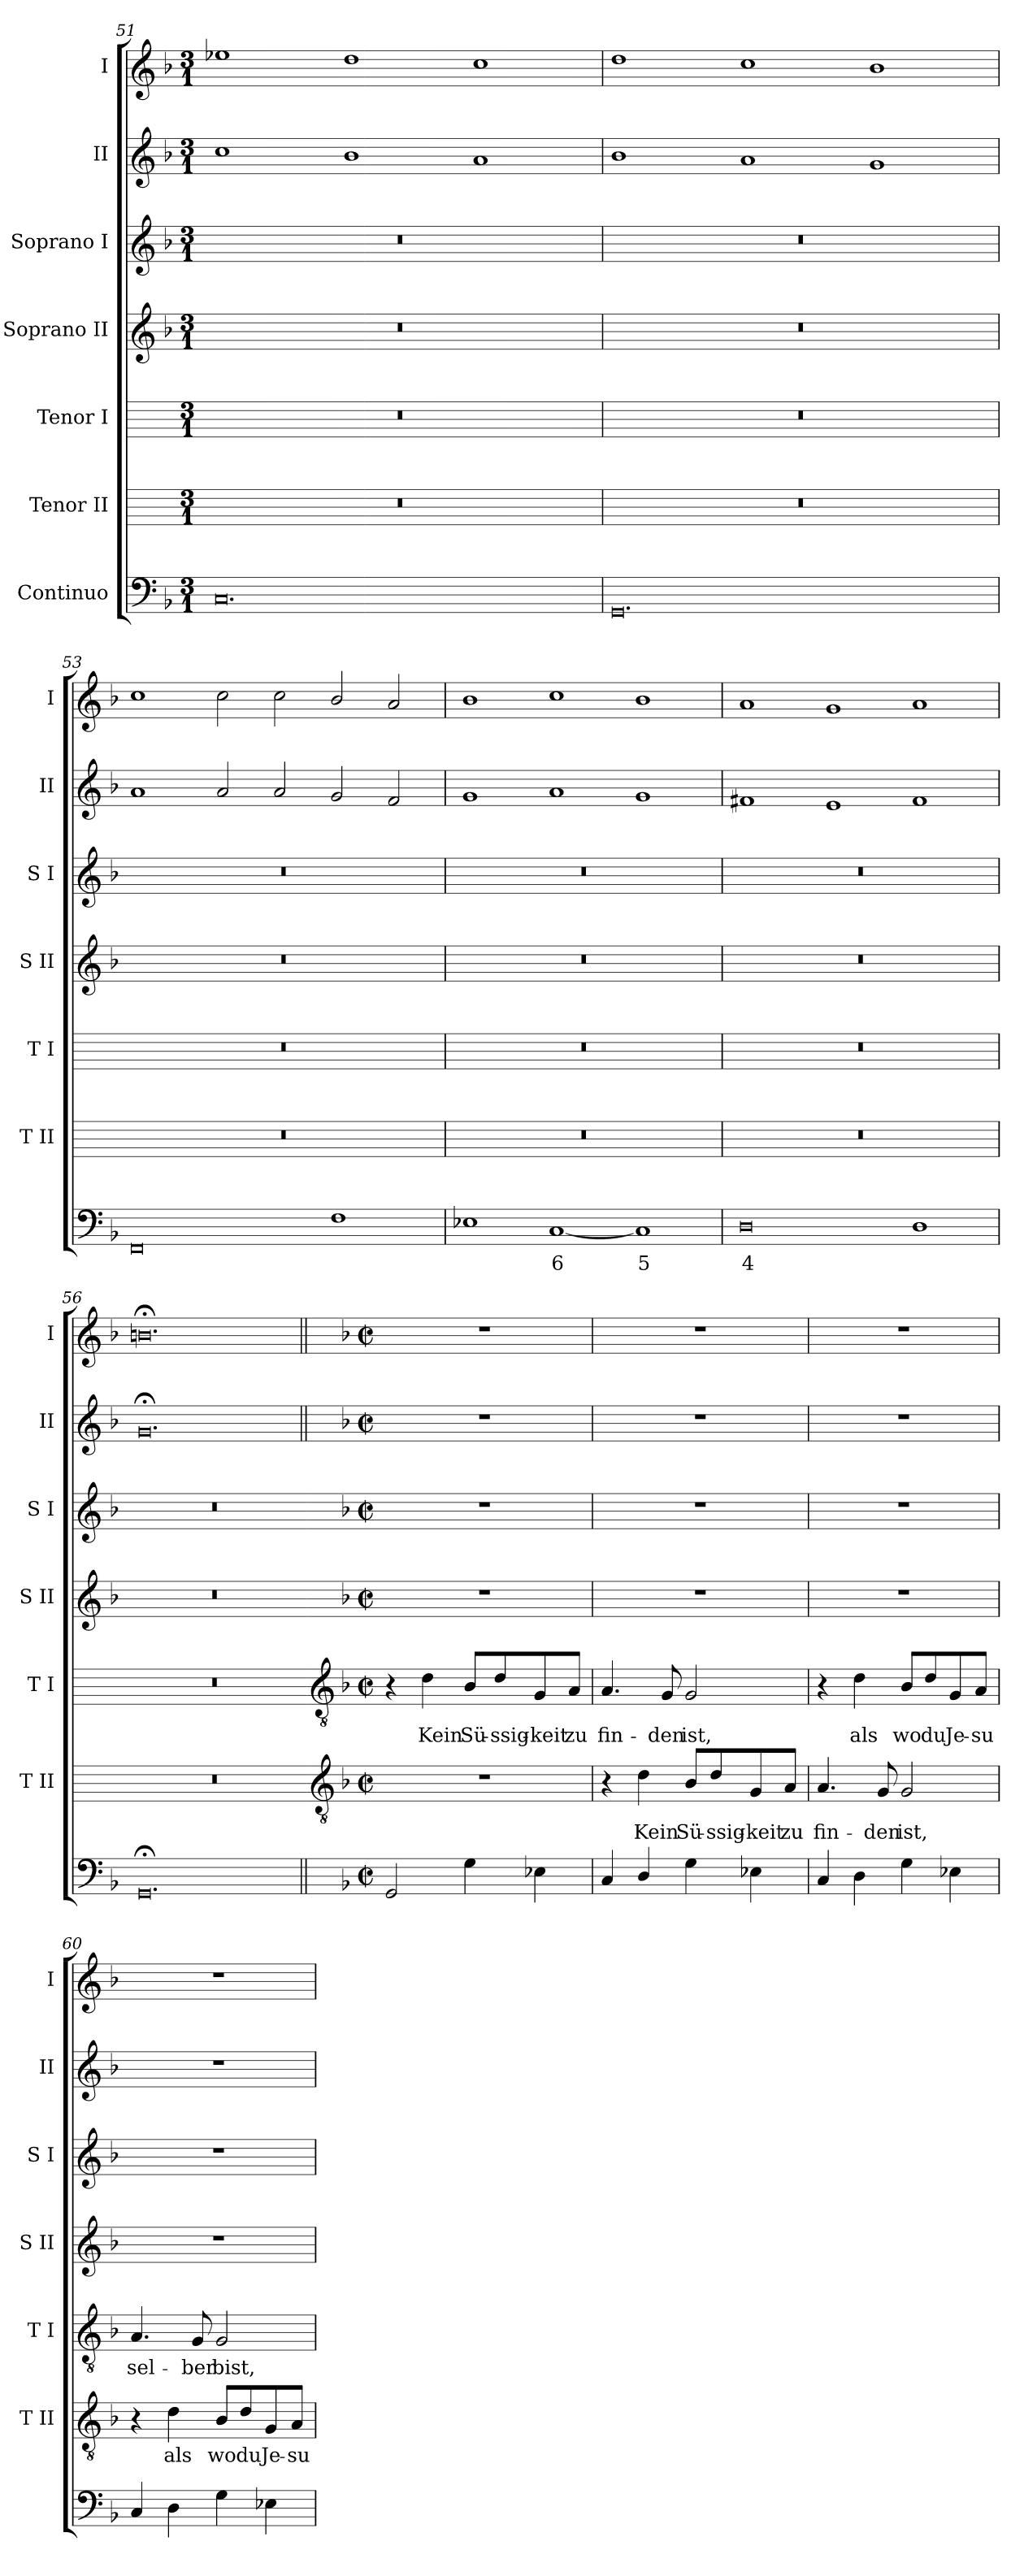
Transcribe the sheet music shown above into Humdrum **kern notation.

**kern	**text	**kern	**text	**kern	**text	**kern	**kern	**kern	**kern
*part7	*part7	*part6	*part6	*part5	*part5	*part4	*part3	*part2	*part1
*staff7	*staff7	*staff6	*staff6	*staff5	*staff5	*staff4	*staff3	*staff2	*staff1
*I"Continuo	*	*I"Tenor II	*	*I"Tenor I	*	*I"Soprano II	*I"Soprano I	*I"II	*I"I
*	*	*I'T II	*	*I'T I	*	*I'S II	*I'S I	*I'II	*I'I
*clefF4	*	*	*	*	*	*clefG2	*clefG2	*clefG2	*clefG2
*k[b-]	*	*	*	*	*	*k[b-]	*k[b-]	*k[b-]	*k[b-]
*F:	*	*	*	*	*	*F:	*F:	*F:	*F:
*M3/1	*	*M3/1	*	*M3/1	*	*M3/1	*M3/1	*M3/1	*M3/1
=51	=51	=51	=51	=51	=51	=51	=51	=51	=51
0.C	.	0.r	.	0.r	.	0.r	0.r	1cc	1ee-X
.	.	.	.	.	.	.	.	1b-	1dd
.	.	.	.	.	.	.	.	1a	1cc
=52	=52	=52	=52	=52	=52	=52	=52	=52	=52
0.GG	.	0.r	.	0.r	.	0.r	0.r	1b-	1dd
.	.	.	.	.	.	.	.	1a	1cc
.	.	.	.	.	.	.	.	1g	1b-
=53	=53	=53	=53	=53	=53	=53	=53	=53	=53
0FF	.	0.r	.	0.r	.	0.r	0.r	1a	1cc
.	.	.	.	.	.	.	.	2a	2cc
.	.	.	.	.	.	.	.	2a	2cc
1F	.	.	.	.	.	.	.	2g	2b-/
.	.	.	.	.	.	.	.	2f	2a
=54	=54	=54	=54	=54	=54	=54	=54	=54	=54
1E-X	.	0.r	.	0.r	.	0.r	0.r	1g	1b-
!	!LO:LY:b	!	!	!	!	!	!	!	!
[1C	6	.	.	.	.	.	.	1a	1cc
!	!LO:LY:b	!	!	!	!	!	!	!	!
1C]	5	.	.	.	.	.	.	1g	1b-
=55	=55	=55	=55	=55	=55	=55	=55	=55	=55
!	!LO:LY:b	!	!	!	!	!	!	!	!
0D	4	0.r	.	0.r	.	0.r	0.r	1f#X	1a
.	.	.	.	.	.	.	.	1e	1g
1D	.	.	.	.	.	.	.	1f#	1a
=56	=56	=56	=56	=56	=56	=56	=56	=56	=56
0.GG;<	.	0.r	.	0.r	.	0.r	0.r	0.g;<	0.bn;<
!!LO:LB:g=z
=57||	=57||	=57	=57||	=57	=57||	=57	=57	=57||	=57||
*	*	*clefGv2	*	*clefGv2	*	*	*	*	*
*	*	*k[b-]	*	*k[b-]	*	*	*	*	*
*	*	*F:	*	*F:	*	*	*	*	*
*M2/2	*	*M2/2	*	*M2/2	*	*M2/2	*M2/2	*M2/2	*M2/2
*met(c|)	*	*met(c|)	*	*met(c|)	*	*met(c|)	*met(c|)	*met(c|)	*met(c|)
2GG	.	1r	.	4r	.	1r	1r	1r	1r
!	!	!	!	!	!LO:LY:b	!	!	!	!
.	.	.	.	4d	Kein	.	.	.	.
!	!	!	!	!	!LO:LY:b	!	!	!	!
4G	.	.	.	8B-/L	Sü-	.	.	.	.
!	!	!	!	!	!LO:LY:b	!	!	!	!
.	.	.	.	8d/	-ssig-	.	.	.	.
!	!	!	!	!	!LO:LY:b	!	!	!	!
4E-X	.	.	.	8G/	-keit	.	.	.	.
!	!	!	!	!	!LO:LY:b	!	!	!	!
.	.	.	.	8A/J	zu	.	.	.	.
=58	=58	=58	=58	=58	=58	=58	=58	=58	=58
!	!	!	!	!	!LO:LY:b	!	!	!	!
4C	.	4r	.	4.A	fin-	1r	1r	1r	1r
!	!	!	!LO:LY:b	!	!	!	!	!	!
4D/	.	4d	Kein	.	.	.	.	.	.
!	!	!	!	!	!LO:LY:b	!	!	!	!
.	.	.	.	8G	-den	.	.	.	.
!	!	!	!LO:LY:b	!	!LO:LY:b	!	!	!	!
4G	.	8B-/L	Sü-	2G	ist,	.	.	.	.
!	!	!	!LO:LY:b	!	!	!	!	!	!
.	.	8d/	-ssig-	.	.	.	.	.	.
!	!	!	!LO:LY:b	!	!	!	!	!	!
4E-X	.	8G/	-keit	.	.	.	.	.	.
!	!	!	!LO:LY:b	!	!	!	!	!	!
.	.	8A/J	zu	.	.	.	.	.	.
=59	=59	=59	=59	=59	=59	=59	=59	=59	=59
!	!	!	!LO:LY:b	!	!	!	!	!	!
4C	.	4.A	fin-	4r	.	1r	1r	1r	1r
!	!	!	!	!	!LO:LY:b	!	!	!	!
4D	.	.	.	4d	als	.	.	.	.
!	!	!	!LO:LY:b	!	!	!	!	!	!
.	.	8G	-den	.	.	.	.	.	.
!	!	!	!LO:LY:b	!	!LO:LY:b	!	!	!	!
4G	.	2G	ist,	8B-/L	wo	.	.	.	.
!	!	!	!	!	!LO:LY:b	!	!	!	!
.	.	.	.	8d/	du	.	.	.	.
!	!	!	!	!	!LO:LY:b	!	!	!	!
4E-X	.	.	.	8G/	Je-	.	.	.	.
!	!	!	!	!	!LO:LY:b	!	!	!	!
.	.	.	.	8A/J	-su	.	.	.	.
=60	=60	=60	=60	=60	=60	=60	=60	=60	=60
!	!	!	!	!	!LO:LY:b	!	!	!	!
4C	.	4r	.	4.A	sel-	1r	1r	1r	1r
!	!	!	!LO:LY:b	!	!	!	!	!	!
4D	.	4d	als	.	.	.	.	.	.
!	!	!	!	!	!LO:LY:b	!	!	!	!
.	.	.	.	8G	-ber	.	.	.	.
!	!	!	!LO:LY:b	!	!LO:LY:b	!	!	!	!
4G	.	8B-/L	wo	2G	bist,	.	.	.	.
!	!	!	!LO:LY:b	!	!	!	!	!	!
.	.	8d/	du	.	.	.	.	.	.
!	!	!	!LO:LY:b	!	!	!	!	!	!
4E-X	.	8G/	Je-	.	.	.	.	.	.
!	!	!	!LO:LY:b	!	!	!	!	!	!
.	.	8A/J	-su	.	.	.	.	.	.
=	=	=	=	=	=	=	=	=	=
*-	*-	*-	*-	*-	*-	*-	*-	*-	*-
